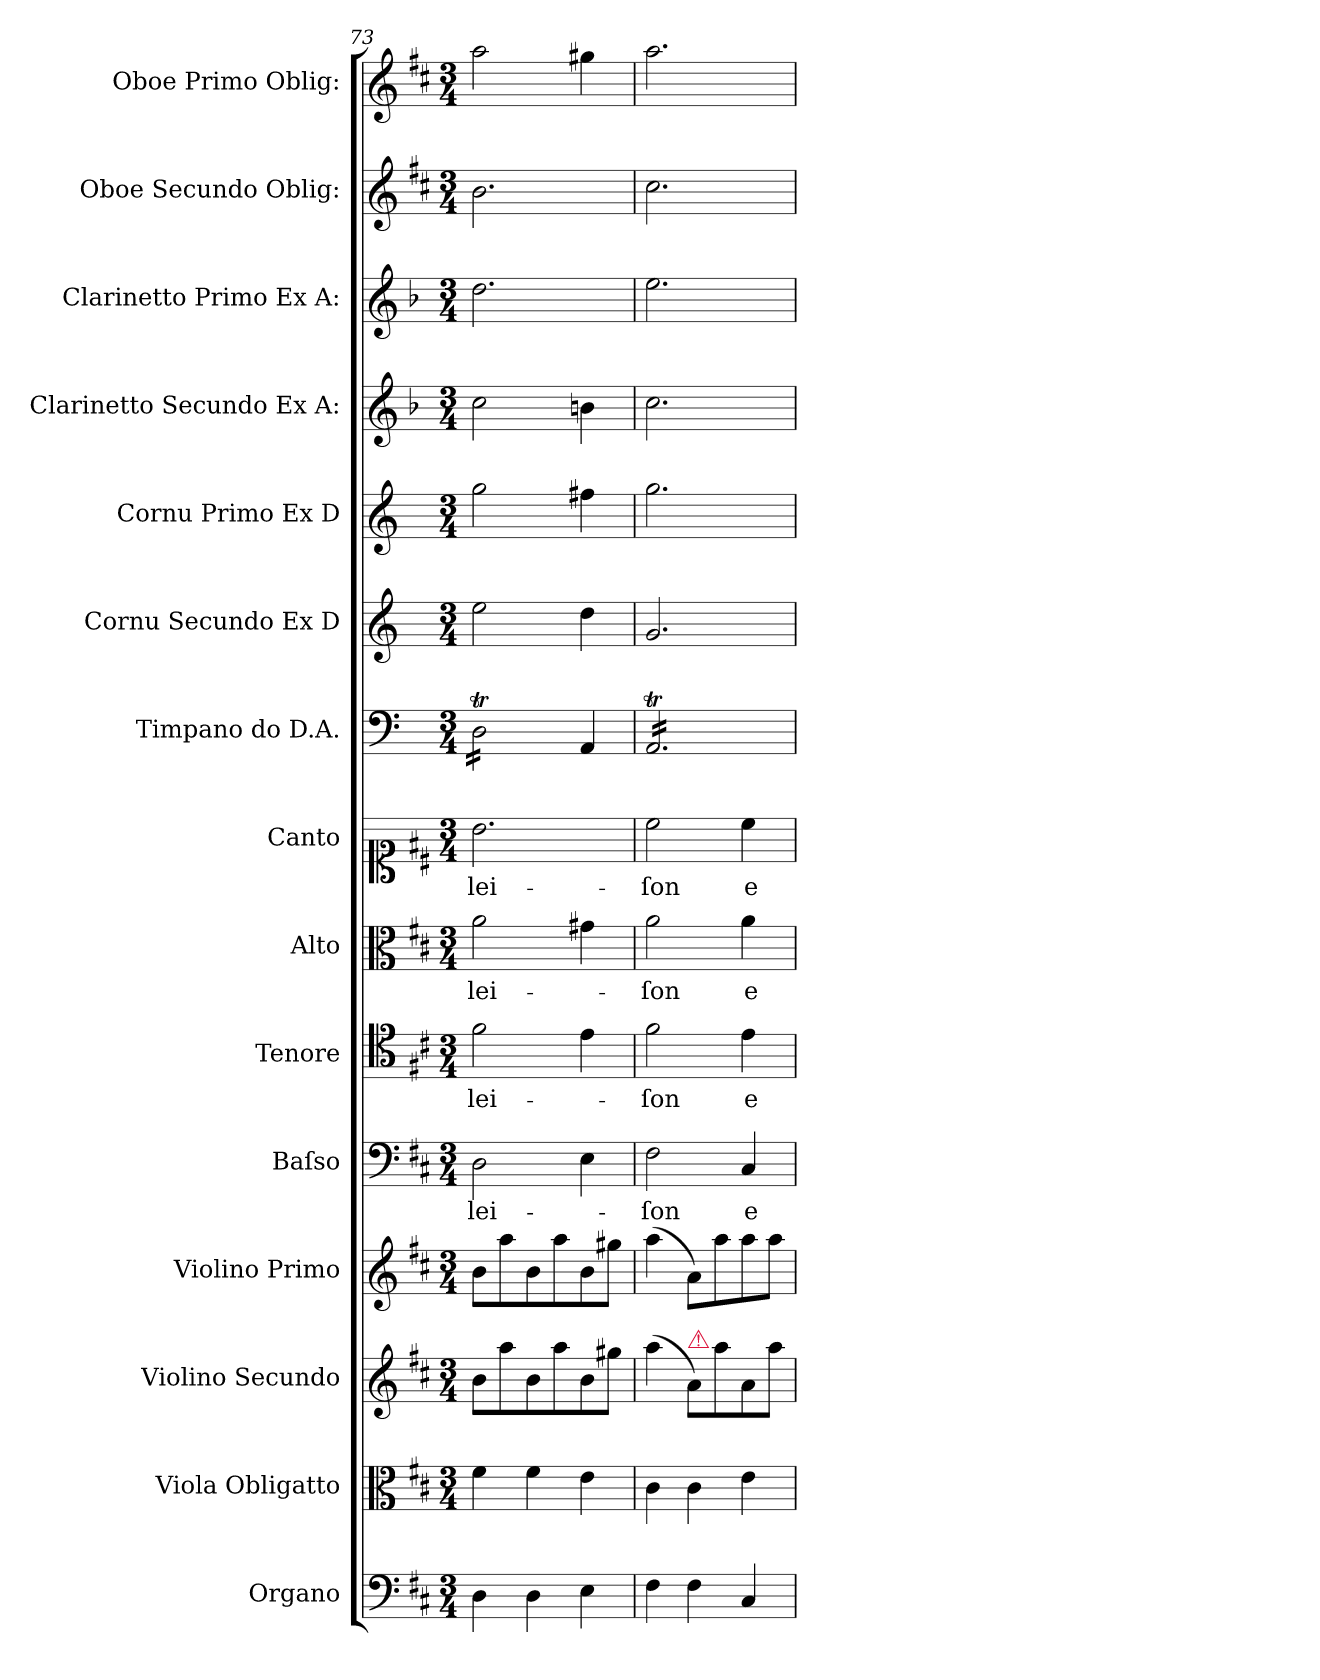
**kern	**kern	**kern	**kern	**kern	**text	**kern	**text	**kern	**text	**kern	**text	**kern	**kern	**kern	**kern	**kern	**kern	**kern
*part15	*part14	*part13	*part12	*part11	*part11	*part10	*part10	*part9	*part9	*part8	*part8	*part7	*part6	*part5	*part4	*part3	*part2	*part1
*staff15	*staff14	*staff13	*staff12	*staff11	*staff11	*staff10	*staff10	*staff9	*staff9	*staff8	*staff8	*staff7	*staff6	*staff5	*staff4	*staff3	*staff2	*staff1
*I"Organo	*I"Viola Obligatto	*I"Violino Secundo	*I"Violino Primo	*I"Baſso	*	*I"Tenore	*	*I"Alto	*	*I"Canto	*	*I"Timpano do D.A.	*I"Cornu Secundo Ex D	*I"Cornu Primo Ex D	*I"Clarinetto Secundo Ex A:	*I"Clarinetto Primo Ex A:	*I"Oboe Secundo Oblig:	*I"Oboe Primo Oblig:
*I'org	*I'vla obl	*I'vl 2	*I'vl 1	*I'B	*	*I'T	*	*I'A	*	*	*	*I'timp	*	*	*I'cl 2 in A	*I'cl 1 in A	*I'ob 2	*I'ob 1
*clefF4	*clefC3	*clefG2	*clefG2	*clefF4	*	*clefC4	*	*clefC3	*	*clefC1	*	*clefF4	*clefG2	*clefG2	*clefG2	*clefG2	*clefG2	*clefG2
*	*	*	*	*	*	*	*	*	*	*	*	*	*ITrd-1c-2	*ITrd-1c-2	*ITrd2c3	*ITrd2c3	*	*
*k[f#c#]	*k[f#c#]	*k[f#c#]	*k[f#c#]	*k[f#c#]	*	*k[f#c#]	*	*k[f#c#]	*	*k[f#c#]	*	*k[]	*k[f#c#]	*k[f#c#]	*k[f#c#]	*k[f#c#]	*k[f#c#]	*k[f#c#]
*M3/4	*M3/4	*M3/4	*M3/4	*M3/4	*	*M3/4	*	*M3/4	*	*M3/4	*	*M3/4	*M3/4	*M3/4	*M3/4	*M3/4	*M3/4	*M3/4
=73	=73	=73	=73	=73	=73	=73	=73	=73	=73	=73	=73	=73	=73	=73	=73	=73	=73	=73
*	*	*	*	*	*	*	*	*	*	*	*	*tremolo	*	*	*	*	*	*
4D\	4f#\	8b\L	8b\L	2D\	-lei-	2f#\	-lei-	2a\	-lei-	2.b\	-lei-	16DT\LL	2ff#\	2aa\	2a\	2.b\	2.b\	2aa\
.	.	.	.	.	.	.	.	.	.	.	.	16DT\	.	.	.	.	.	.
.	.	8aa\	8aa\	.	.	.	.	.	.	.	.	16DT\	.	.	.	.	.	.
.	.	.	.	.	.	.	.	.	.	.	.	16DT\	.	.	.	.	.	.
4D\	4f#\	8b\	8b\	.	.	.	.	.	.	.	.	16DT\	.	.	.	.	.	.
.	.	.	.	.	.	.	.	.	.	.	.	16DT\	.	.	.	.	.	.
.	.	8aa\	8aa\	.	.	.	.	.	.	.	.	16DT\	.	.	.	.	.	.
.	.	.	.	.	.	.	.	.	.	.	.	16DT\JJ	.	.	.	.	.	.
*	*	*	*	*	*	*	*	*	*	*	*	*Xtremolo	*	*	*	*	*	*
4E\	4e\	8b\	8b\	4E\	.	4e\	.	4g#X\	.	.	.	4AA/	4ee\	4gg#X\	4g#X\	.	.	4gg#X\
.	.	8gg#X\J	8gg#X\J	.	.	.	.	.	.	.	.	.	.	.	.	.	.	.
=74	=74	=74	=74	=74	=74	=74	=74	=74	=74	=74	=74	=74	=74	=74	=74	=74	=74	=74
*	*	*	*	*	*	*	*	*	*	*	*	*tremolo	*	*	*	*	*	*
4F#\	4c#\	(4aa\	(4aa\	2F#\	-ſon	2f#\	-ſon	2a\	-ſon	2cc#\	-ſon	16AAT/LL	2.a/	2.aa\	2.a\	2.cc#\	2.cc#\	2.aa\
.	.	.	.	.	.	.	.	.	.	.	.	16AAT/	.	.	.	.	.	.
.	.	.	.	.	.	.	.	.	.	.	.	16AAT/	.	.	.	.	.	.
.	.	.	.	.	.	.	.	.	.	.	.	16AAT/	.	.	.	.	.	.
!	!	!LO:TX:a:color=crimson:t=⚠	!	!	!	!	!	!	!	!	!	!	!	!	!	!	!	!
4F#\	4c#\	8a/L)	8a\L)	.	.	.	.	.	.	.	.	16AAT/	.	.	.	.	.	.
.	.	.	.	.	.	.	.	.	.	.	.	16AAT/	.	.	.	.	.	.
.	.	8aa\	8aa\	.	.	.	.	.	.	.	.	16AAT/	.	.	.	.	.	.
.	.	.	.	.	.	.	.	.	.	.	.	16AAT/	.	.	.	.	.	.
4C#/	4e\	8a\	8aa\	4C#/	e-	4e\	e-	4a\	e-	4cc#\	e-	16AAT/	.	.	.	.	.	.
.	.	.	.	.	.	.	.	.	.	.	.	16AAT/	.	.	.	.	.	.
.	.	8aa\J	8aa\J	.	.	.	.	.	.	.	.	16AAT/	.	.	.	.	.	.
.	.	.	.	.	.	.	.	.	.	.	.	16AAT/JJ	.	.	.	.	.	.
*	*	*	*	*	*	*	*	*	*	*	*	*Xtremolo	*	*	*	*	*	*
=	=	=	=	=	=	=	=	=	=	=	=	=	=	=	=	=	=	=
*-	*-	*-	*-	*-	*-	*-	*-	*-	*-	*-	*-	*-	*-	*-	*-	*-	*-	*-
